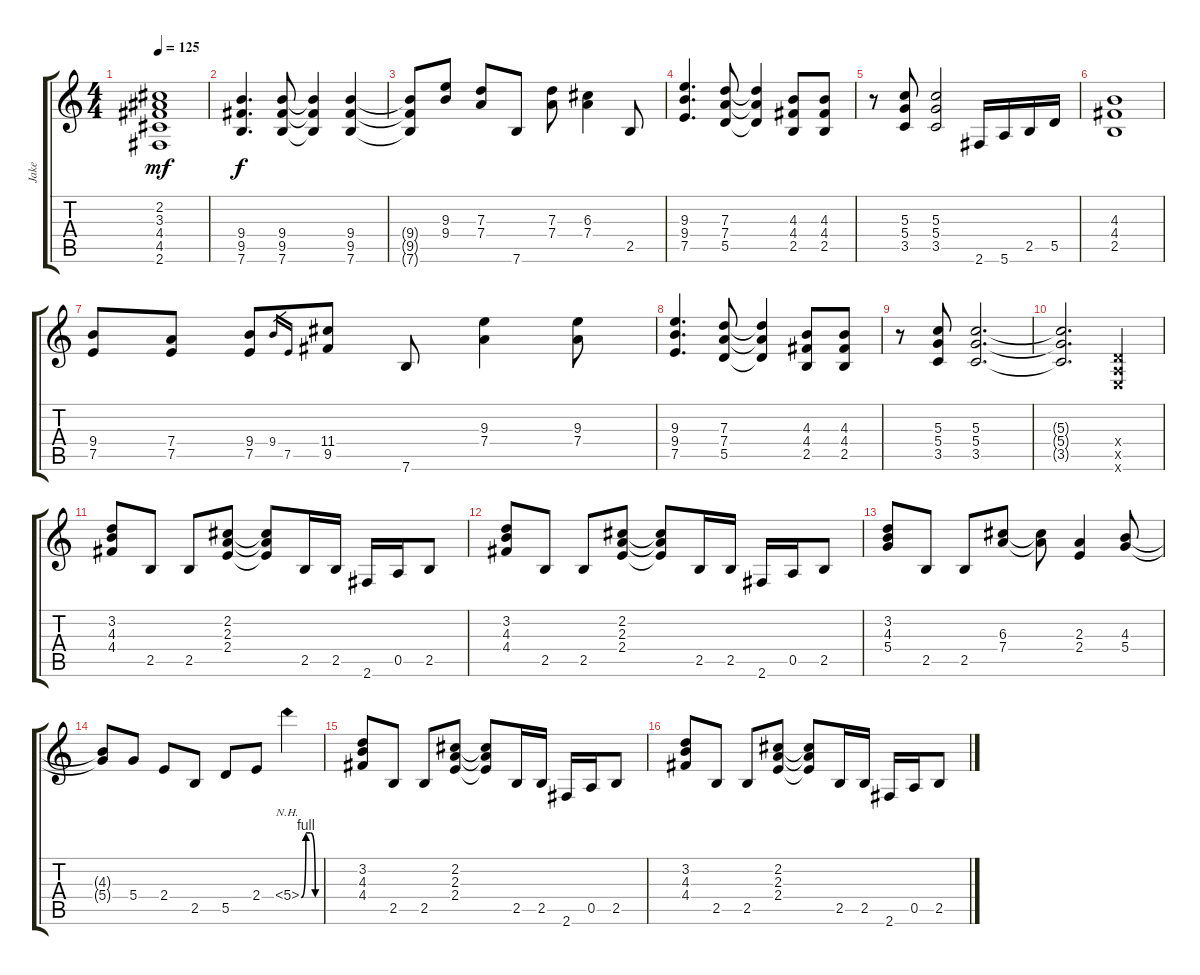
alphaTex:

\track ("Jake" "Jake") {instrument overdrivenguitar}
\staff {score tabs}
\tuning (E4 B3 G3 D3 A2 E2) {hide}
\ts (4 4)
\tempo 125
\clef g2
\ks c
(2.2 3.3 4.4 4.5 2.6).1{dy mf} |
(9.4 9.5 7.6).4{d dy f} (9.4 9.5 7.6).8 (9.4{t} 9.5{t} 7.6{t}).4 (9.4 9.5 7.6).4 |
(9.4{t} 9.5{t} 7.6{t}).8 (9.3 9.4).8 (7.3 7.4).8 7.6.8 (7.3 7.4).8 (6.3 7.4).4 2.5.8 |
(9.3 9.4 7.5).4{d} (7.3 7.4 5.5).8 (7.3{t} 7.4{t} 5.5{t}).4 (4.3 4.4 2.5).8 (4.3 4.4 2.5).8 |
r.8 (5.3 5.4 3.5).8 (5.3 5.4 3.5).2 2.6.16 5.6.16 2.5.16 5.5.16 |
(4.3 4.4 2.5).1 |
(9.4 7.5).8 (7.4 7.5).8 (9.4 7.5).8 9.4.16{gr} 7.5.16{gr} (11.4 9.5).8 7.6.8 (9.3 7.4).4 (9.3 7.4).8 |
(9.3 9.4 7.5).4{d} (7.3 7.4 5.5).8 (7.3{t} 7.4{t} 5.5{t}).4 (4.3 4.4 2.5).8 (4.3 4.4 2.5).8 |
r.8 (5.3 5.4 3.5).8 (5.3 5.4 3.5).2{d} |
(5.3{t} 5.4{t} 3.5{t}).2{d} (0.4{x} 0.5{x} 0.6{x}).4 |
(3.2 4.3 4.4).8 2.5.8 2.5.8 (2.2 2.3 2.4).8 (2.2{t} 2.3{t} 2.4{t}).8 2.5.16 2.5.16 2.6.16 0.5.16 2.5.8 |
(3.2 4.3 4.4).8 2.5.8 2.5.8 (2.2 2.3 2.4).8 (2.2{t} 2.3{t} 2.4{t}).8 2.5.16 2.5.16 2.6.16 0.5.16 2.5.8 |
(3.2 4.3 5.4).8 2.5.8 2.5.8 (6.3 7.4).8 (6.3{t} 7.4{t}).8 (2.3 2.4).4 (4.3 5.4).8 |
(4.3{t} 5.4{t}).8 5.4.8 2.4.8 2.5.8 5.5.8 2.4.8 5.4{be (custom 0 0 15 4 30 4 45 0 60 0) nh}.4 |
(3.2 4.3 4.4).8 2.5.8 2.5.8 (2.2 2.3 2.4).8 (2.2{t} 2.3{t} 2.4{t}).8 2.5.16 2.5.16 2.6.16 0.5.16 2.5.8 |
(3.2 4.3 4.4).8 2.5.8 2.5.8 (2.2 2.3 2.4).8 (2.2{t} 2.3{t} 2.4{t}).8 2.5.16 2.5.16 2.6.16 0.5.16 2.5.8
